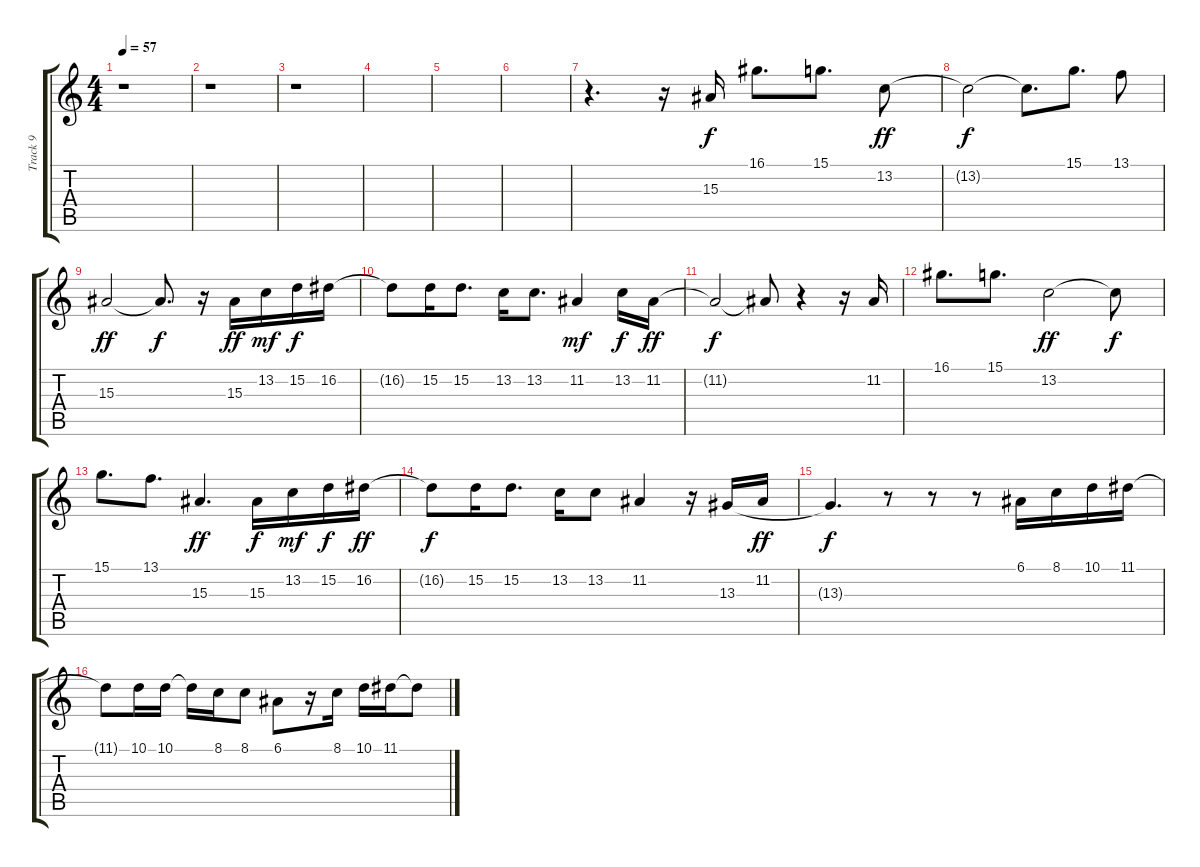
\track ("Track 9" "Track 9") {instrument pad1newage}
\staff {score tabs}
\tuning (E4 B3 G3 D3 A2 E2) {hide}
\ts (4 4)
\tempo 57
\clef g2
\ks c
r.1{dy f} |
r.1 |
r.1 |
|
|
|
r.4{d} r.16 15.3.16 16.1.8{d} 15.1.8{d} 13.2.8{dy ff} |
13.2{t}.2{dy f} 13.2{t}.8{d} 15.1.8{d} 13.1.8 |
15.3.2{dy ff} 15.3{t}.8{d dy f} r.16 15.3.16{dy ff} 13.2.16{dy mf} 15.2.16{dy f} 16.2.16 |
16.2{t}.8 15.2.16 15.2.8{d} 13.2.16 13.2.8{d} 11.2.4{dy mf} 13.2.16{dy f} 11.2.16{dy ff} |
11.2{t}.2{dy f} 11.2{t}.8 r.4 r.16 11.2.16 |
16.1.8{d} 15.1.8{d} 13.2.2{dy ff} 13.2{t}.8{dy f} |
15.1.8{d} 13.1.8{d} 15.3.4{d dy ff} 15.3.16{dy f} 13.2.16{dy mf} 15.2.16{dy f} 16.2.16{dy ff} |
16.2{t}.8{dy f} 15.2.16 15.2.8{d} 13.2.16 13.2.8 11.2.4 r.16 13.3.16 11.2.16{dy ff} |
13.3{t}.4{d dy f} r.8 r.8 r.8 6.1.16 8.1.16 10.1.16 11.1.16 |
11.1{t}.8 10.1.16 10.1.16 10.1{t}.16 8.1.16 8.1.8 6.1.8 r.16 8.1.16 10.1.16 11.1.16 11.1{t}.8
